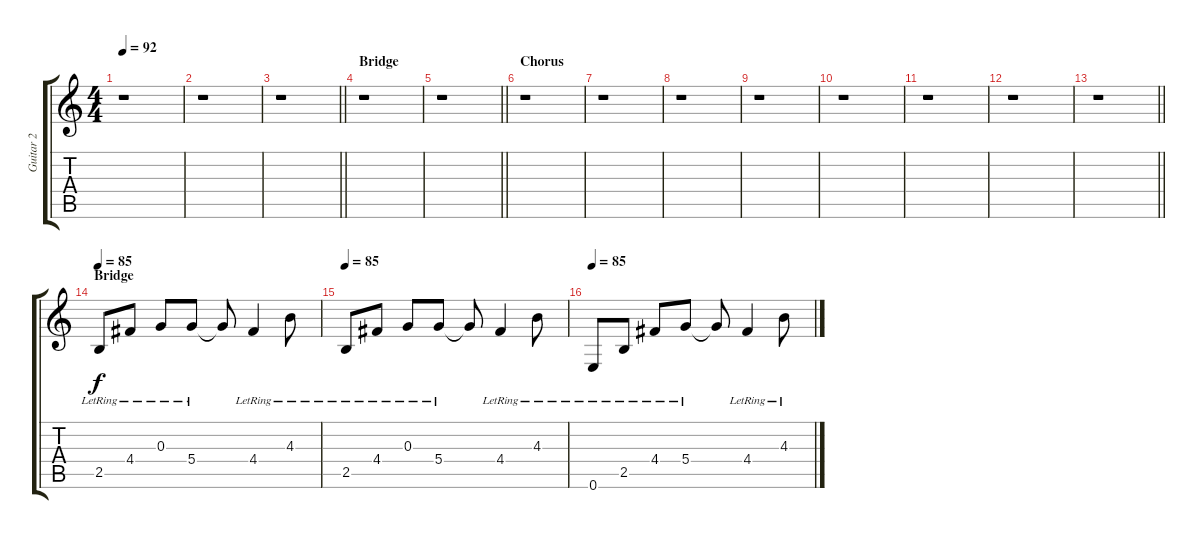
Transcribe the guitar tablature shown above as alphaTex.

\track ("Guitar 2" "Guitar 2") {instrument acousticguitarsteel}
\staff {score tabs}
\tuning (E4 B3 G3 D3 A2 E2) {hide}
\ts (4 4)
\tempo 92
\clef g2
\ks c
r.1{dy f} |
r.1 |
\barLineRight lightlight
r.1 |
\section ("" "Bridge")
r.1 |
\barLineRight lightlight
r.1 |
\section ("" "Chorus")
r.1 |
r.1 |
r.1 |
r.1 |
r.1 |
r.1 |
r.1 |
\barLineRight lightlight
r.1 |
\section ("" "Bridge")
\tempo 85
2.5{lr}.8 4.4{lr}.8 0.3{lr}.8 5.4{lr}.8 5.4{t}.8 4.4{lr}.4 4.3{lr}.8 |
\tempo 85
2.5{lr}.8 4.4{lr}.8 0.3{lr}.8 5.4{lr}.8 5.4{t}.8 4.4{lr}.4 4.3{lr}.8 |
\tempo 85
0.6{lr}.8 2.5{lr}.8 4.4{lr}.8 5.4{lr}.8 5.4{t}.8 4.4{lr}.4 4.3{lr}.8
